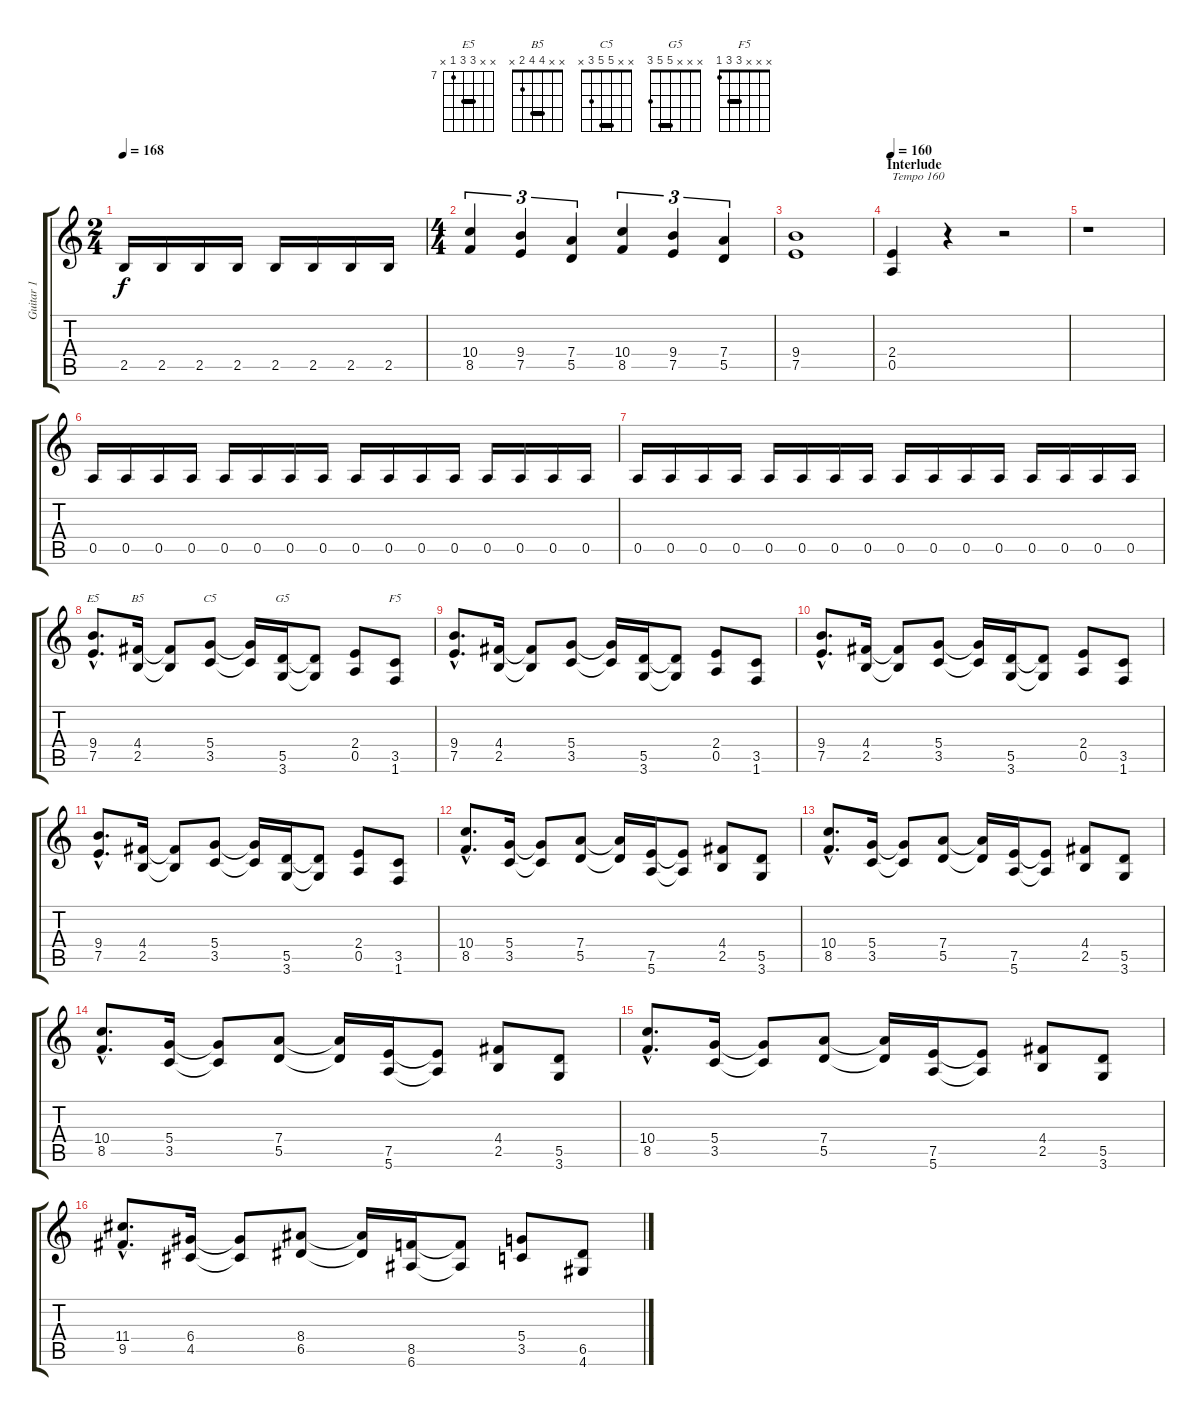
\track ("Guitar 1" "Guitar 1") {instrument distortionguitar}
\staff {score tabs}
\tuning (E4 B3 G3 D3 A2 E2) {hide}
\chord ("E5" x x 9 9 7 x) {firstfret 7 barre 9}
\chord ("B5" x x 4 4 2 x) {barre 4}
\chord ("C5" x x 5 5 3 x) {barre 5}
\chord ("G5" x x x 5 5 3) {barre 5}
\chord ("F5" x x x 3 3 1) {barre 3}
\ts (2 4)
\tempo 168
\clef g2
\ks c
2.5.16{dy f} 2.5.16 2.5.16 2.5.16 2.5.16 2.5.16 2.5.16 2.5.16 |
\ts (4 4)
(10.4 8.5).4{tu (3 2)} (9.4 7.5).4{tu (3 2)} (7.4 5.5).4{tu (3 2)} (10.4 8.5).4{tu (3 2)} (9.4 7.5).4{tu (3 2)} (7.4 5.5).4{tu (3 2)} |
(9.4 7.5).1 |
\section ("" "Interlude")
\tempo 160
(2.4 0.5).4{txt "Tempo 160"} r.4 r.2 |
r.1 |
0.5.16 0.5.16 0.5.16 0.5.16 0.5.16 0.5.16 0.5.16 0.5.16 0.5.16 0.5.16 0.5.16 0.5.16 0.5.16 0.5.16 0.5.16 0.5.16 |
0.5.16 0.5.16 0.5.16 0.5.16 0.5.16 0.5.16 0.5.16 0.5.16 0.5.16 0.5.16 0.5.16 0.5.16 0.5.16 0.5.16 0.5.16 0.5.16 |
(9.4{hac} 7.5{hac}).8{d ch "E5"} (4.4 2.5).16{ch "B5"} (4.4{t} 2.5{t}).8 (5.4 3.5).8{ch "C5"} (5.4{t} 3.5{t}).16 (5.5 3.6).16{ch "G5"} (5.5{t} 3.6{t}).8 (2.4 0.5).8 (3.5 1.6).8{ch "F5"} |
(9.4{hac} 7.5{hac}).8{d} (4.4 2.5).16 (4.4{t} 2.5{t}).8 (5.4 3.5).8 (5.4{t} 3.5{t}).16 (5.5 3.6).16 (5.5{t} 3.6{t}).8 (2.4 0.5).8 (3.5 1.6).8 |
(9.4{hac} 7.5{hac}).8{d} (4.4 2.5).16 (4.4{t} 2.5{t}).8 (5.4 3.5).8 (5.4{t} 3.5{t}).16 (5.5 3.6).16 (5.5{t} 3.6{t}).8 (2.4 0.5).8 (3.5 1.6).8 |
(9.4{hac} 7.5{hac}).8{d} (4.4 2.5).16 (4.4{t} 2.5{t}).8 (5.4 3.5).8 (5.4{t} 3.5{t}).16 (5.5 3.6).16 (5.5{t} 3.6{t}).8 (2.4 0.5).8 (3.5 1.6).8 |
(10.4{hac} 8.5{hac}).8{d} (5.4 3.5).16 (5.4{t} 3.5{t}).8 (7.4 5.5).8 (7.4{t} 5.5{t}).16 (7.5 5.6).16 (7.5{t} 5.6{t}).8 (4.4 2.5).8 (5.5 3.6).8 |
(10.4{hac} 8.5{hac}).8{d} (5.4 3.5).16 (5.4{t} 3.5{t}).8 (7.4 5.5).8 (7.4{t} 5.5{t}).16 (7.5 5.6).16 (7.5{t} 5.6{t}).8 (4.4 2.5).8 (5.5 3.6).8 |
(10.4{hac} 8.5{hac}).8{d} (5.4 3.5).16 (5.4{t} 3.5{t}).8 (7.4 5.5).8 (7.4{t} 5.5{t}).16 (7.5 5.6).16 (7.5{t} 5.6{t}).8 (4.4 2.5).8 (5.5 3.6).8 |
(10.4{hac} 8.5{hac}).8{d} (5.4 3.5).16 (5.4{t} 3.5{t}).8 (7.4 5.5).8 (7.4{t} 5.5{t}).16 (7.5 5.6).16 (7.5{t} 5.6{t}).8 (4.4 2.5).8 (5.5 3.6).8 |
(11.4{hac} 9.5{hac}).8{d} (6.4 4.5).16 (6.4{t} 4.5{t}).8 (8.4 6.5).8 (8.4{t} 6.5{t}).16 (8.5 6.6).16 (8.5{t} 6.6{t}).8 (5.4 3.5).8 (6.5 4.6).8
